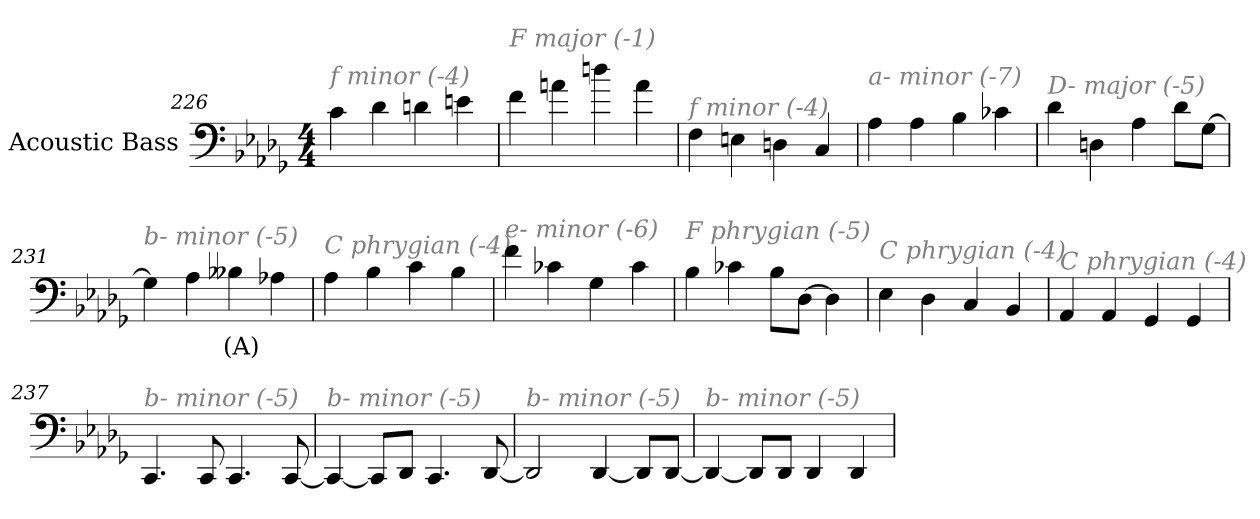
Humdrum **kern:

**kern	**text
*part1	*part1
*staff1	*staff1
*I"Acoustic Bass	*
*clefF4	*
*ITrd7c12	*
*k[b-e-a-d-g-]	*
*D-:	*
*M4/4	*
=226	=226
!LO:TX:i:color=#808080:t=f minor (-4)	!
4C	.
4D-	.
4Dn	.
4En	.
=227	=227
!LO:TX:i:color=#808080:t=F major (-1)	!
4F	.
4An	.
4dn	.
4A	.
=228	=228
!LO:TX:i:color=#808080:t=f minor (-4)	!
4FF	.
4EEn	.
4DDn	.
4CC	.
=229	=229
!LO:TX:i:color=#808080:t=a- minor (-7)	!
4AA-	.
4AA-	.
4BB-	.
4C-X	.
=230	=230
!LO:TX:i:color=#808080:t=D- major (-5)	!
4D-	.
4DDn	.
4AA-	.
8D-L	.
[8GG-J	.
=231	=231
!LO:TX:i:color=#808080:t=b- minor (-5)	!
4GG-]	.
4AA-	.
4BB--Xi	(A)
4AA-X	.
=232	=232
!LO:TX:i:color=#808080:t=C phrygian (-4)	!
4AA-	.
4BB-	.
4C	.
4BB-	.
=233	=233
!LO:TX:i:color=#808080:t=e- minor (-6)	!
4F	.
4C-X	.
4GG-	.
4C-	.
=234	=234
!LO:TX:i:color=#808080:t=F phrygian (-5)	!
4BB-	.
4C-X	.
8BB-L	.
[8DD-J	.
4DD-]	.
=235	=235
!LO:TX:i:color=#808080:t=C phrygian (-4)	!
4EE-	.
4DD-	.
4CC	.
4BBB-	.
=236	=236
!LO:TX:i:color=#808080:t=C phrygian (-4)	!
4AAA-	.
4AAA-	.
4GGG-	.
4GGG-	.
=237	=237
!LO:TX:i:color=#808080:t=b- minor (-5)	!
4.CCC	.
8CCC	.
4.CCC	.
[8CCC	.
=238	=238
!LO:TX:i:color=#808080:t=b- minor (-5)	!
4CCC_	.
8CCCL]	.
8DDD-J	.
4.CCC	.
[8DDD-	.
=239	=239
!LO:TX:i:color=#808080:t=b- minor (-5)	!
2DDD-]	.
[4DDD-	.
8DDD-L]	.
[8DDD-J	.
=240	=240
!LO:TX:i:color=#808080:t=b- minor (-5)	!
4DDD-_	.
8DDD-L]	.
8DDD-J	.
4DDD-	.
4DDD-	.
=	=
*-	*-
